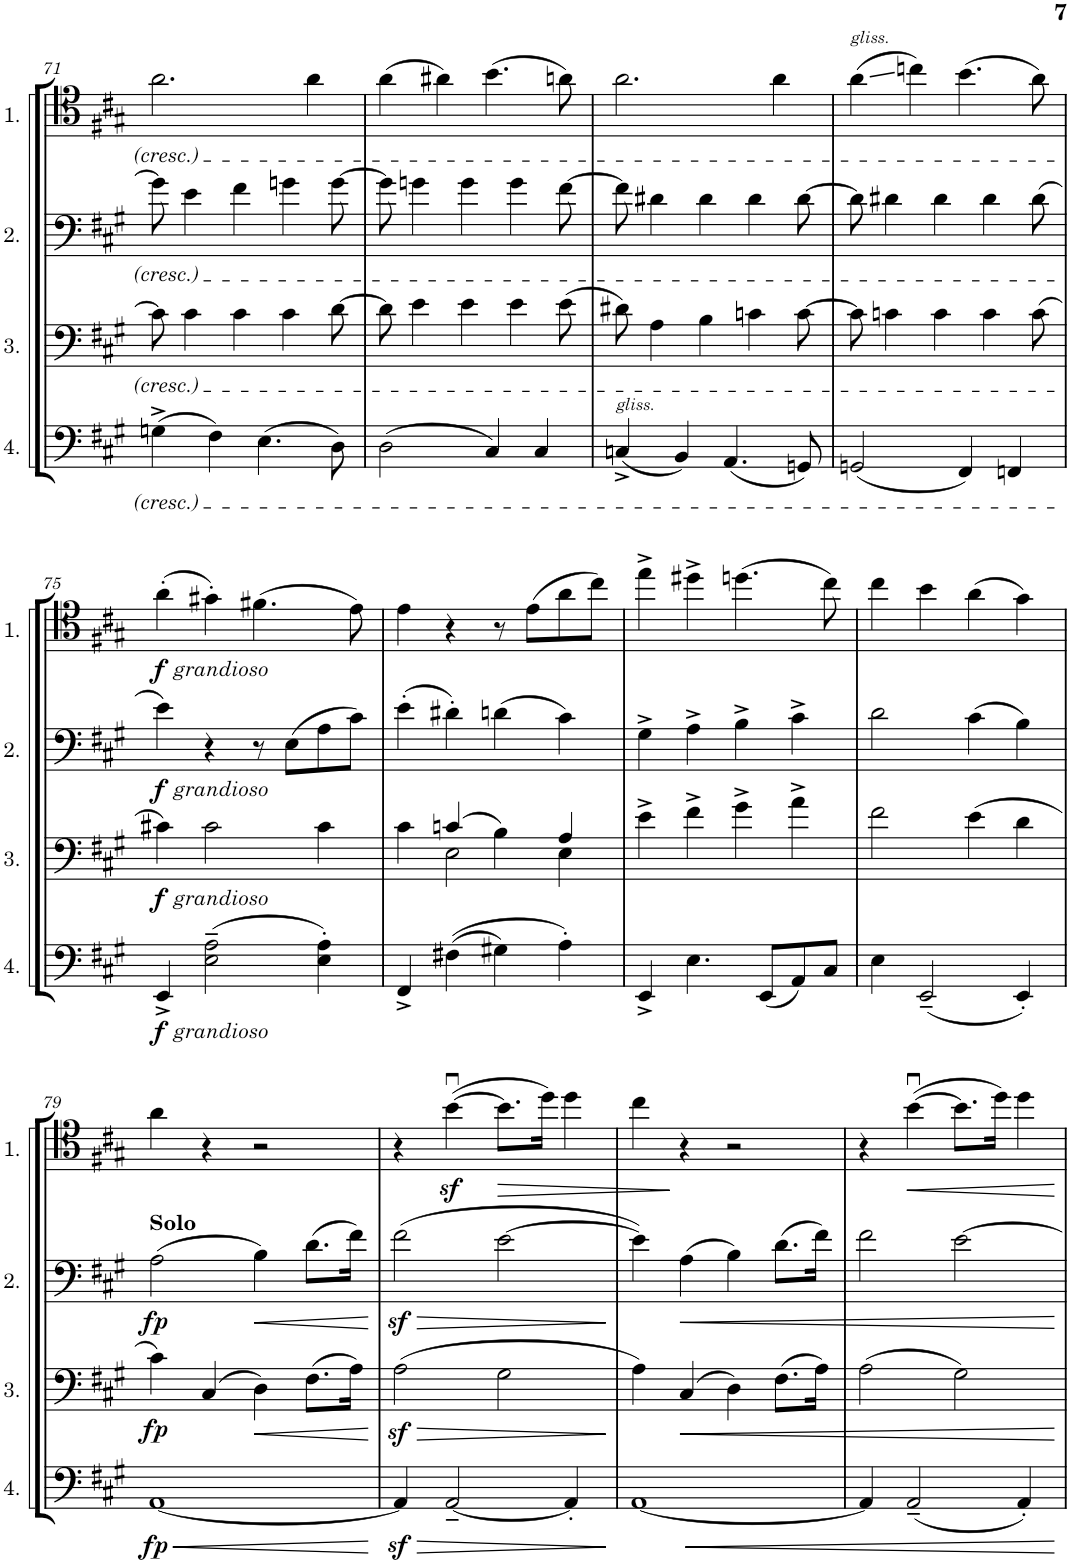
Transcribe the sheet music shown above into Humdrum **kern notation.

**kern	**dynam	**kern	**dynam	**kern	**dynam	**kern	**dynam
*part4	*part4	*part3	*part3	*part2	*part2	*part1	*part1
*staff4	*staff4	*staff3	*staff3	*staff2	*staff2	*staff1	*staff1
*I"Cello 4	*	*I"Cello 3	*	*I"Cello 2	*	*I"Cello 1	*
!!LO:PB:g=z
*clefF4	*	*clefF4	*	*clefF4	*	*clefC4	*
*k[f#c#g#]	*	*k[f#c#g#]	*	*k[f#c#g#]	*	*k[f#c#g#]	*
*M4/4	*	*M4/4	*	*M4/4	*	*M4/4	*
*met(c)	*	*met(c)	*	*met(c)	*	*met(c)	*
=71	=71	=71	=71	=71	=71	=71	=71
(4Gn^\	.	8c#\]	.	8g\]	.	2.a\	.
.	.	4c#\	.	4e\	.	.	.
4F#\)	.	.	.	.	.	.	.
.	.	4c#\	.	4f#\	.	.	.
(4.E\	.	.	.	.	.	.	.
.	.	4c#\	.	4gn\	.	.	.
.	.	.	.	.	.	4a\	.
8D\)	.	[8d\	.	[8g\	.	.	.
=72	=72	=72	=72	=72	=72	=72	=72
(2D\	.	8d\]	.	8g\]	.	(4a\	.
.	.	4e\	.	4gn\	.	.	.
.	.	.	.	.	.	4a#X\)	.
.	.	4e\	.	4g\	.	.	.
4C#/)	.	.	.	.	.	(4.b\	.
.	.	4e\	.	4g\	.	.	.
4C#/	.	.	.	.	.	.	.
.	.	(8e\	.	[8f#\	.	8an\)	.
=73	=73	=73	=73	=73	=73	=73	=73
!LO:TX:a:i:t=gliss.	!	!	!	!	!	!	!
(4Cn^/	.	8d#X\)	.	8f#\]	.	2.a\	.
.	.	4A\	.	4d#X\	.	.	.
4BB/)	.	.	.	.	.	.	.
.	.	4B\	.	4d#\	.	.	.
(4.AA/	.	.	.	.	.	.	.
.	.	4cn\	.	4d#\	.	.	.
.	.	.	.	.	.	4a\	.
8GGn/)	.	[8c\	.	[8d#\	.	.	.
=74	=74	=74	=74	=74	=74	=74	=74
!	!	!	!	!	!	!LO:TX:a:i:t=gliss.	!
(2GGn/	.	8c\]	.	8d#\]	.	(4a\	.
.	.	4cn\	.	4d#X\	.	.	.
.	.	.	.	.	.	4ccn\)	.
.	.	4c\	.	4d#\	.	.	.
4FF#/)	.	.	.	.	.	(4.b\	.
.	.	4c\	.	4d#\	.	.	.
4FFn/	.	.	.	.	.	.	.
.	.	(8c\	.	(8d#\	.	8a\)	.
!!LO:LB:g=z
=75	=75	=75	=75	=75	=75	=75	=75
!	!LO:DY:b	!	!	!	!	!	!
!	!LO:DY:n=1:b	!	!LO:DY:b	!	!	!	!
!	!	!	!LO:DY:n=1:b	!	!LO:DY:b	!	!
!	!	!	!	!	!LO:DY:n=1:b	!	!LO:DY:b
!	!	!	!	!	!	!	!LO:DY:n=1:b
4EE^/	f other-dynamics	4c#X\)	f other-dynamics	4e\)	f other-dynamics	(4a'\	f other-dynamics
(2E\~ 2A\~	.	2c#\	.	4r	.	4g#X'\)	.
.	.	.	.	8r	.	(4.f#X\	.
.	.	.	.	(8E\L	.	.	.
4E\' 4A\')	.	4c#\	.	8A\	.	.	.
.	.	.	.	8c#\J)	.	8e\)	.
=76	=76	=76	=76	=76	=76	=76	=76
*	*	*^	*	*	*	*	*
4FF#^/	.	4c#\	4ryy	.	(4e'\	.	4e\	.
((4F#X\	.	2E\	(>4cn/	.	4d#X'\)	.	4r	.
4G#X\)	.	.	4B\)	.	(4dn\	.	8r	.
.	.	.	.	.	.	.	(8e\L	.
4A'\)	.	4E\	4A/	.	4c#\)	.	8a\	.
.	.	.	.	.	.	.	8cc#\J)	.
*	*	*v	*v	*	*	*	*	*
=77	=77	=77	=77	=77	=77	=77	=77
4EE^/	.	4e^\	.	4G#^\	.	4ee^\	.
4.E\	.	4f#^\	.	4A^\	.	4dd#X^\	.
.	.	4g#^\	.	4B^\	.	(4.ddn\	.
(8EE/L	.	.	.	.	.	.	.
8AA/)	.	4a^\	.	4c#^\	.	.	.
8C#/J	.	.	.	.	.	8cc#\)	.
=78	=78	=78	=78	=78	=78	=78	=78
4E\	.	2f#\	.	2d\	.	4cc#\	.
(2EE~/	.	.	.	.	.	4b\	.
.	.	(4e\	.	(4c#\	.	(4a\	.
4EE'/)	.	4d\	.	4B\)	.	4g#\)	.
!!LO:LB:g=z
=79	=79	=79	=79	=79	=79	=79	=79
!	!	!	!	!LO:TX:a:B:t=Solo	!	!	!
!	!LO:HP:b	!	!	!	!	!	!
!	!LO:DY:n=1:b	!	!LO:DY:b	!	!LO:DY:b	!	!
[1AA	< fp	4c#\)	fp	(2A\	fp	4a\	.
.	.	(4C#/	.	.	.	4r	.
!	!	!	!LO:HP:b	!	!LO:HP:b	!	!
.	.	4D\)	<	4B\)	<	2r	.
.	.	(8.F#\L	.	(8.d\L	.	.	.
.	.	16A\Jk)	.	16f#\Jk)	.	.	.
.	[	.	[	.	[	.	.
=80	=80	=80	=80	=80	=80	=80	=80
!	!LO:HP:b	!	!LO:HP:b	!	!LO:HP:b	!	!
4AAz</]	>	(2Az<\	>	(2f#z<\	>	4r	.
[2AA~/	.	.	.	.	.	([4bz<u\	.
!	!	!	!	!	!	!	!LO:HP:b
.	.	2G#\	.	[2e\	.	8.b\L]	>
.	.	.	.	.	.	16dd\Jk)	.
4AA'/]	.	.	.	.	.	4dd\	.
.	]	.	]	.	]	.	.
=81	=81	=81	=81	=81	=81	=81	=81
!	!LO:HP:b	!	!	!	!	!	!
[1AA	<	4A\)	.	4e\])	.	4cc#\	.
!	!	!	!LO:HP:b	!	!LO:HP:b	!	!
.	.	(4C#/	<	(4A\	<	4r	]
.	.	4D\)	.	4B\)	.	2r	.
.	.	(8.F#\L	.	(8.d\L	.	.	.
.	.	16A\Jk)	.	16f#\Jk)	.	.	.
=82	=82	=82	=82	=82	=82	=82	=82
4AA/]	.	(2A\	.	2f#\	.	4r	.
!	!	!	!	!	!	!	!LO:HP:b
(2AA~/	.	.	.	.	.	([4bu\	<
.	.	2G#\)	.	[2e\	.	8.b\L]	.
.	.	.	.	.	.	16dd\Jk)	.
4AA'/)	.	.	.	.	.	4dd\	.
.	[	.	[	.	[	.	[
=	=	=	=	=	=	=	=
*-	*-	*-	*-	*-	*-	*-	*-
